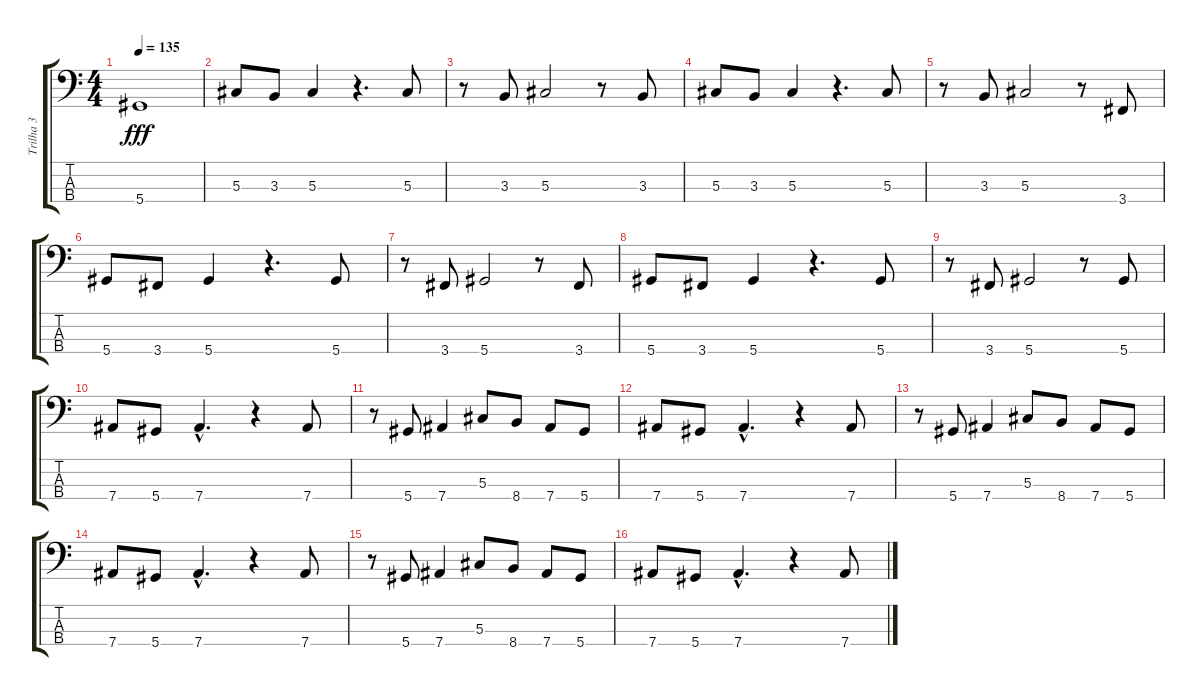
\track ("Trilha 3" "Trilha 3") {instrument electricbasspick}
\staff {score tabs}
\tuning (Gb2 Db2 Ab1 Eb1) {hide}
\ts (4 4)
\tempo 135
\clef f4
\ks c
5.4.1{dy fff} |
5.3.8 3.3.8 5.3.4 r.4{d} 5.3.8 |
r.8 3.3.8 5.3.2 r.8 3.3.8 |
5.3.8 3.3.8 5.3.4 r.4{d} 5.3.8 |
r.8 3.3.8 5.3.2 r.8 3.4.8 |
5.4.8 3.4.8 5.4.4 r.4{d} 5.4.8 |
r.8 3.4.8 5.4.2 r.8 3.4.8 |
5.4.8 3.4.8 5.4.4 r.4{d} 5.4.8 |
r.8 3.4.8 5.4.2 r.8 5.4.8 |
7.4.8 5.4.8 7.4{hac}.4{d} r.4 7.4.8 |
r.8 5.4.8 7.4.4 5.3.8 8.4.8 7.4.8 5.4.8 |
7.4.8 5.4.8 7.4{hac}.4{d} r.4 7.4.8 |
r.8 5.4.8 7.4.4 5.3.8 8.4.8 7.4.8 5.4.8 |
7.4.8 5.4.8 7.4{hac}.4{d} r.4 7.4.8 |
r.8 5.4.8 7.4.4 5.3.8 8.4.8 7.4.8 5.4.8 |
7.4.8 5.4.8 7.4{hac}.4{d} r.4 7.4.8
